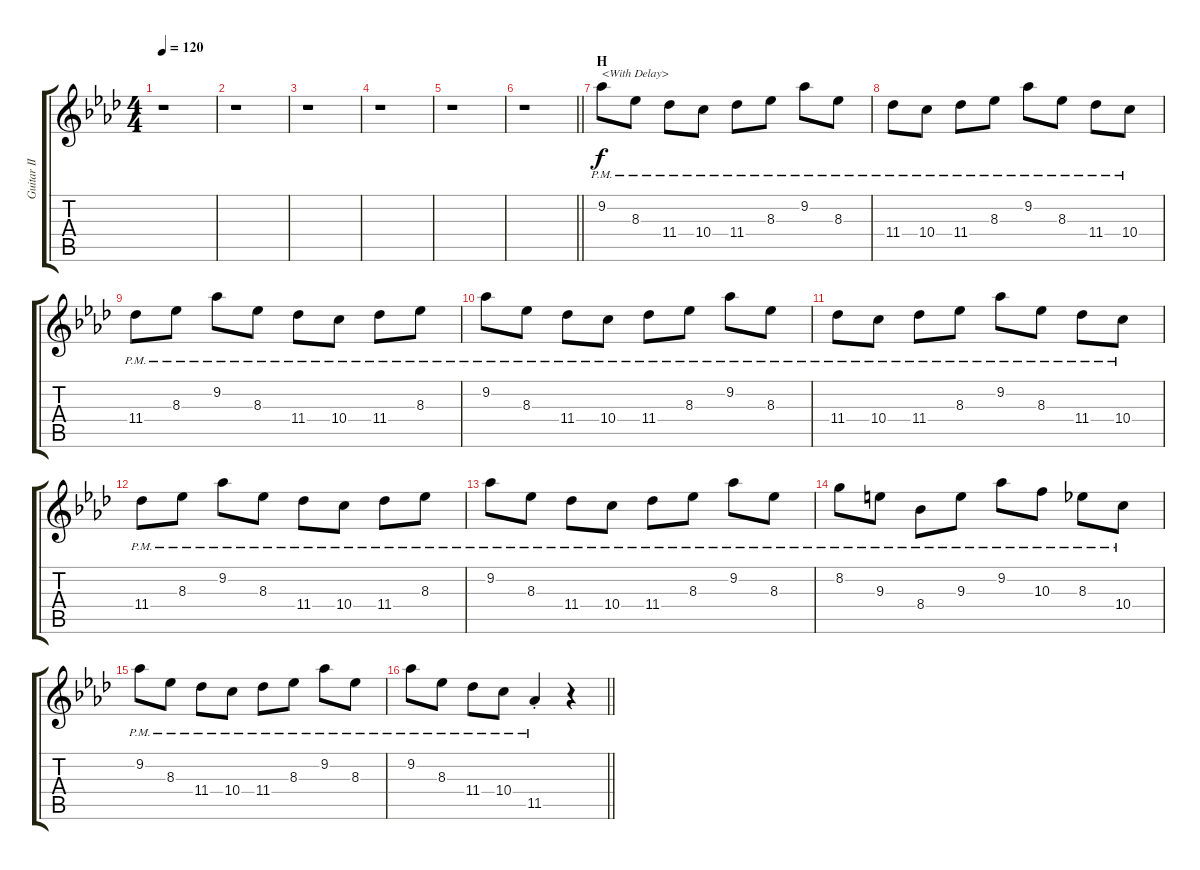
\track ("Guitar II" "Guitar II") {instrument overdrivenguitar}
\staff {score tabs}
\tuning (E4 B3 G3 D3 A2 E2) {hide}
\ts (4 4)
\tempo 120
\clef g2
\ks ab
r.1{dy f} |
r.1 |
r.1 |
r.1 |
r.1 |
\barLineRight lightlight
r.1 |
\section ("" "H")
9.2{pm}.8{txt "<With Delay>"} 8.3{pm}.8 11.4{pm}.8 10.4{pm}.8 11.4{pm}.8 8.3{pm}.8 9.2{pm}.8 8.3{pm}.8 |
11.4{pm}.8 10.4{pm}.8 11.4{pm}.8 8.3{pm}.8 9.2{pm}.8 8.3{pm}.8 11.4{pm}.8 10.4{pm}.8 |
11.4{pm}.8 8.3{pm}.8 9.2{pm}.8 8.3{pm}.8 11.4{pm}.8 10.4{pm}.8 11.4{pm}.8 8.3{pm}.8 |
9.2{pm}.8 8.3{pm}.8 11.4{pm}.8 10.4{pm}.8 11.4{pm}.8 8.3{pm}.8 9.2{pm}.8 8.3{pm}.8 |
11.4{pm}.8 10.4{pm}.8 11.4{pm}.8 8.3{pm}.8 9.2{pm}.8 8.3{pm}.8 11.4{pm}.8 10.4{pm}.8 |
11.4{pm}.8 8.3{pm}.8 9.2{pm}.8 8.3{pm}.8 11.4{pm}.8 10.4{pm}.8 11.4{pm}.8 8.3{pm}.8 |
9.2{pm}.8 8.3{pm}.8 11.4{pm}.8 10.4{pm}.8 11.4{pm}.8 8.3{pm}.8 9.2{pm}.8 8.3{pm}.8 |
8.2{pm}.8 9.3{pm}.8 8.4{pm}.8 9.3{pm}.8 9.2{pm}.8 10.3{pm}.8 8.3{pm}.8 10.4{pm}.8 |
9.2{pm}.8 8.3{pm}.8 11.4{pm}.8 10.4{pm}.8 11.4{pm}.8 8.3{pm}.8 9.2{pm}.8 8.3{pm}.8 |
\barLineRight lightlight
9.2{pm}.8 8.3{pm}.8 11.4{pm}.8 10.4{pm}.8 11.5{pm st}.4 r.4
